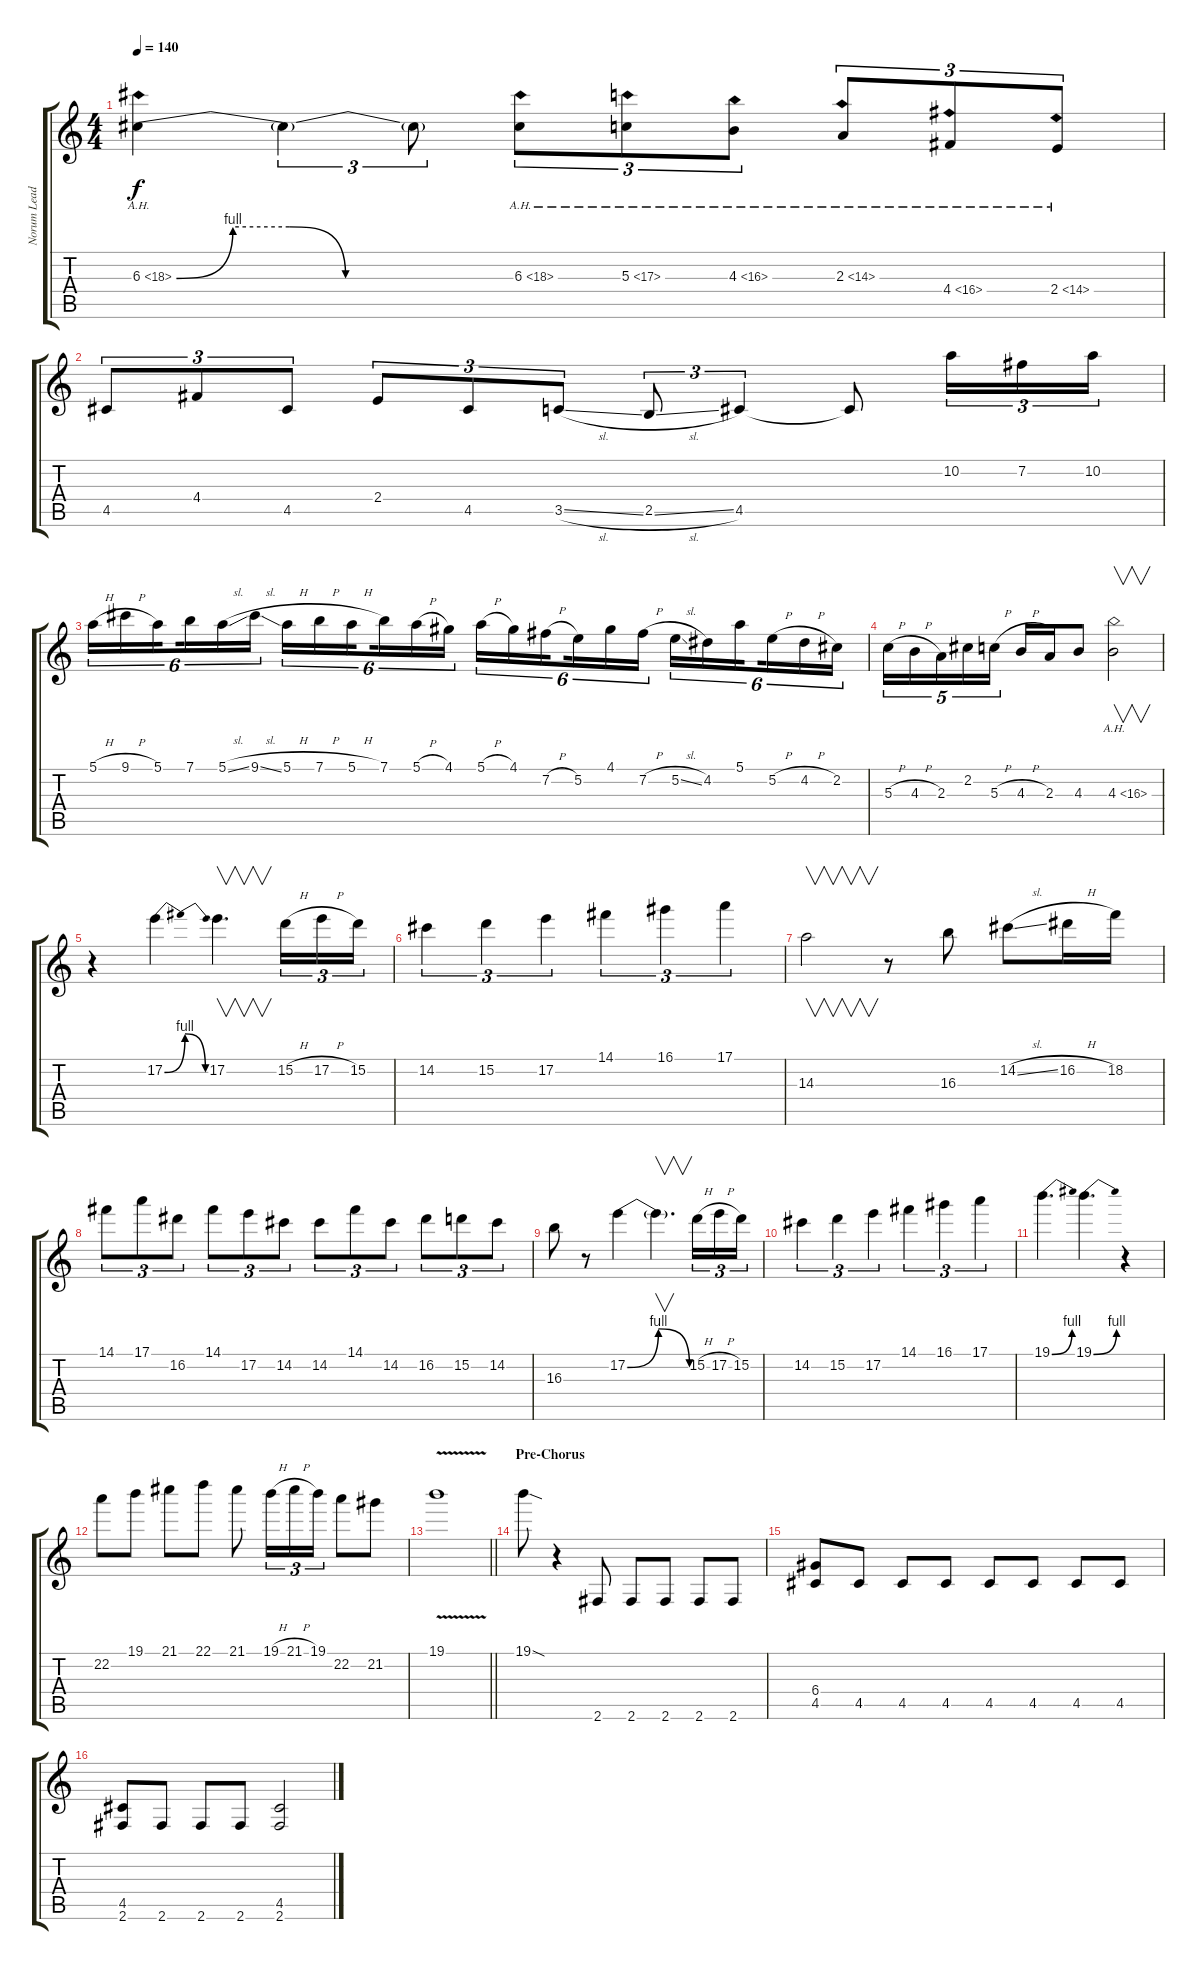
\track ("Norum Lead" "Norum Lead") {instrument overdrivenguitar}
\staff {score tabs}
\tuning (E4 B3 G3 D3 A2 E2) {hide}
\ts (4 4)
\tempo 140
\clef g2
\ks c
6.3{be (custom 0 0 10 4 20 4 30 0 60 0) ah 12}.4{dy f} 6.3{t}.4{tu (3 2)} 6.3{t}.8{tu (3 2)} 6.3{ah 12}.8{tu (3 2)} 5.3{ah 12}.8{tu (3 2)} 4.3{ah 12}.8{tu (3 2)} 2.3{ah 12}.8{tu (3 2)} 4.4{ah 12}.8{tu (3 2)} 2.4{ah 12}.8{tu (3 2)} |
4.5.8{tu (3 2)} 4.4.8{tu (3 2)} 4.5.8{tu (3 2)} 2.4.8{tu (3 2)} 4.5.8{tu (3 2)} 3.5{sl}.8{tu (3 2)} 2.5{sl}.8{tu (3 2)} 4.5.4{tu (3 2)} 4.5{t}.8 10.2.16{tu (3 2)} 7.2.16{tu (3 2)} 10.2.16{tu (3 2)} |
5.1{h}.16{tu (6 4)} 9.1{h}.16{tu (6 4)} 5.1.16{tu (6 4) beam splitsecondary} 7.1.16{tu (6 4)} 5.1{sl}.16{tu (6 4)} 9.1{sl}.16{tu (6 4)} 5.1{h}.16{tu (6 4)} 7.1{h}.16{tu (6 4)} 5.1{h}.16{tu (6 4) beam splitsecondary} 7.1.16{tu (6 4)} 5.1{h}.16{tu (6 4)} 4.1.16{tu (6 4)} 5.1{h}.16{tu (6 4)} 4.1.16{tu (6 4)} 7.2{h}.16{tu (6 4) beam splitsecondary} 5.2.16{tu (6 4)} 4.1.16{tu (6 4)} 7.2{h}.16{tu (6 4)} 5.2{sl}.16{tu (6 4)} 4.2.16{tu (6 4)} 5.1.16{tu (6 4) beam splitsecondary} 5.2{h}.16{tu (6 4)} 4.2{h}.16{tu (6 4)} 2.2.16{tu (6 4)} |
5.3{h}.16{tu (5 4)} 4.3{h}.16{tu (5 4)} 2.3.16{tu (5 4)} 2.2.16{tu (5 4)} 5.3{h}.16{tu (5 4)} 4.3{h}.16 2.3.16 4.3.8 4.3{ah 12}.2{v} |
r.4 17.2{be (bendrelease 0 0 15 4 45 4 60 0)}.4 17.2.4{v d} 15.2{h}.16{tu (3 2)} 17.2{h}.16{tu (3 2)} 15.2.16{tu (3 2)} |
14.2.4{tu (3 2)} 15.2.4{tu (3 2)} 17.2.4{tu (3 2)} 14.1.4{tu (3 2)} 16.1.4{tu (3 2)} 17.1.4{tu (3 2)} |
14.3.2{v} r.8 16.3.8 14.2{sl}.8 16.2{h}.16 18.2.16 |
14.1.8{tu (3 2)} 17.1.8{tu (3 2)} 16.2.8{tu (3 2)} 14.1.8{tu (3 2)} 17.2.8{tu (3 2)} 14.2.8{tu (3 2)} 14.2.8{tu (3 2)} 14.1.8{tu (3 2)} 14.2.8{tu (3 2)} 16.2.8{tu (3 2)} 15.2.8{tu (3 2)} 14.2.8{tu (3 2)} |
16.3.8 r.8 17.2{be (bendrelease 0 0 15 4 45 4 60 0)}.4 17.2{t}.4{v d} 15.2{h}.16{tu (3 2)} 17.2{h}.16{tu (3 2)} 15.2.16{tu (3 2)} |
14.2.4{tu (3 2)} 15.2.4{tu (3 2)} 17.2.4{tu (3 2)} 14.1.4{tu (3 2)} 16.1.4{tu (3 2)} 17.1.4{tu (3 2)} |
19.1{be (bend 0 0 60 4)}.4{d} 19.1{be (bend 0 0 60 4)}.4{d} r.4 |
22.2.8 19.1.8 21.1.8 22.1.8 21.1.8 19.1{h}.16{tu (3 2)} 21.1{h}.16{tu (3 2)} 19.1.16{tu (3 2)} 22.2.8 21.2.8 |
\barLineRight lightlight
19.1{v}.1 |
\section ("" "Pre-Chorus")
19.1{sod}.8 r.4 2.6.8 2.6.8 2.6.8 2.6.8 2.6.8 |
(6.4 4.5).8 4.5.8 4.5.8 4.5.8 4.5.8 4.5.8 4.5.8 4.5.8 |
(4.5 2.6).8 2.6.8 2.6.8 2.6.8 (4.5 2.6).2
